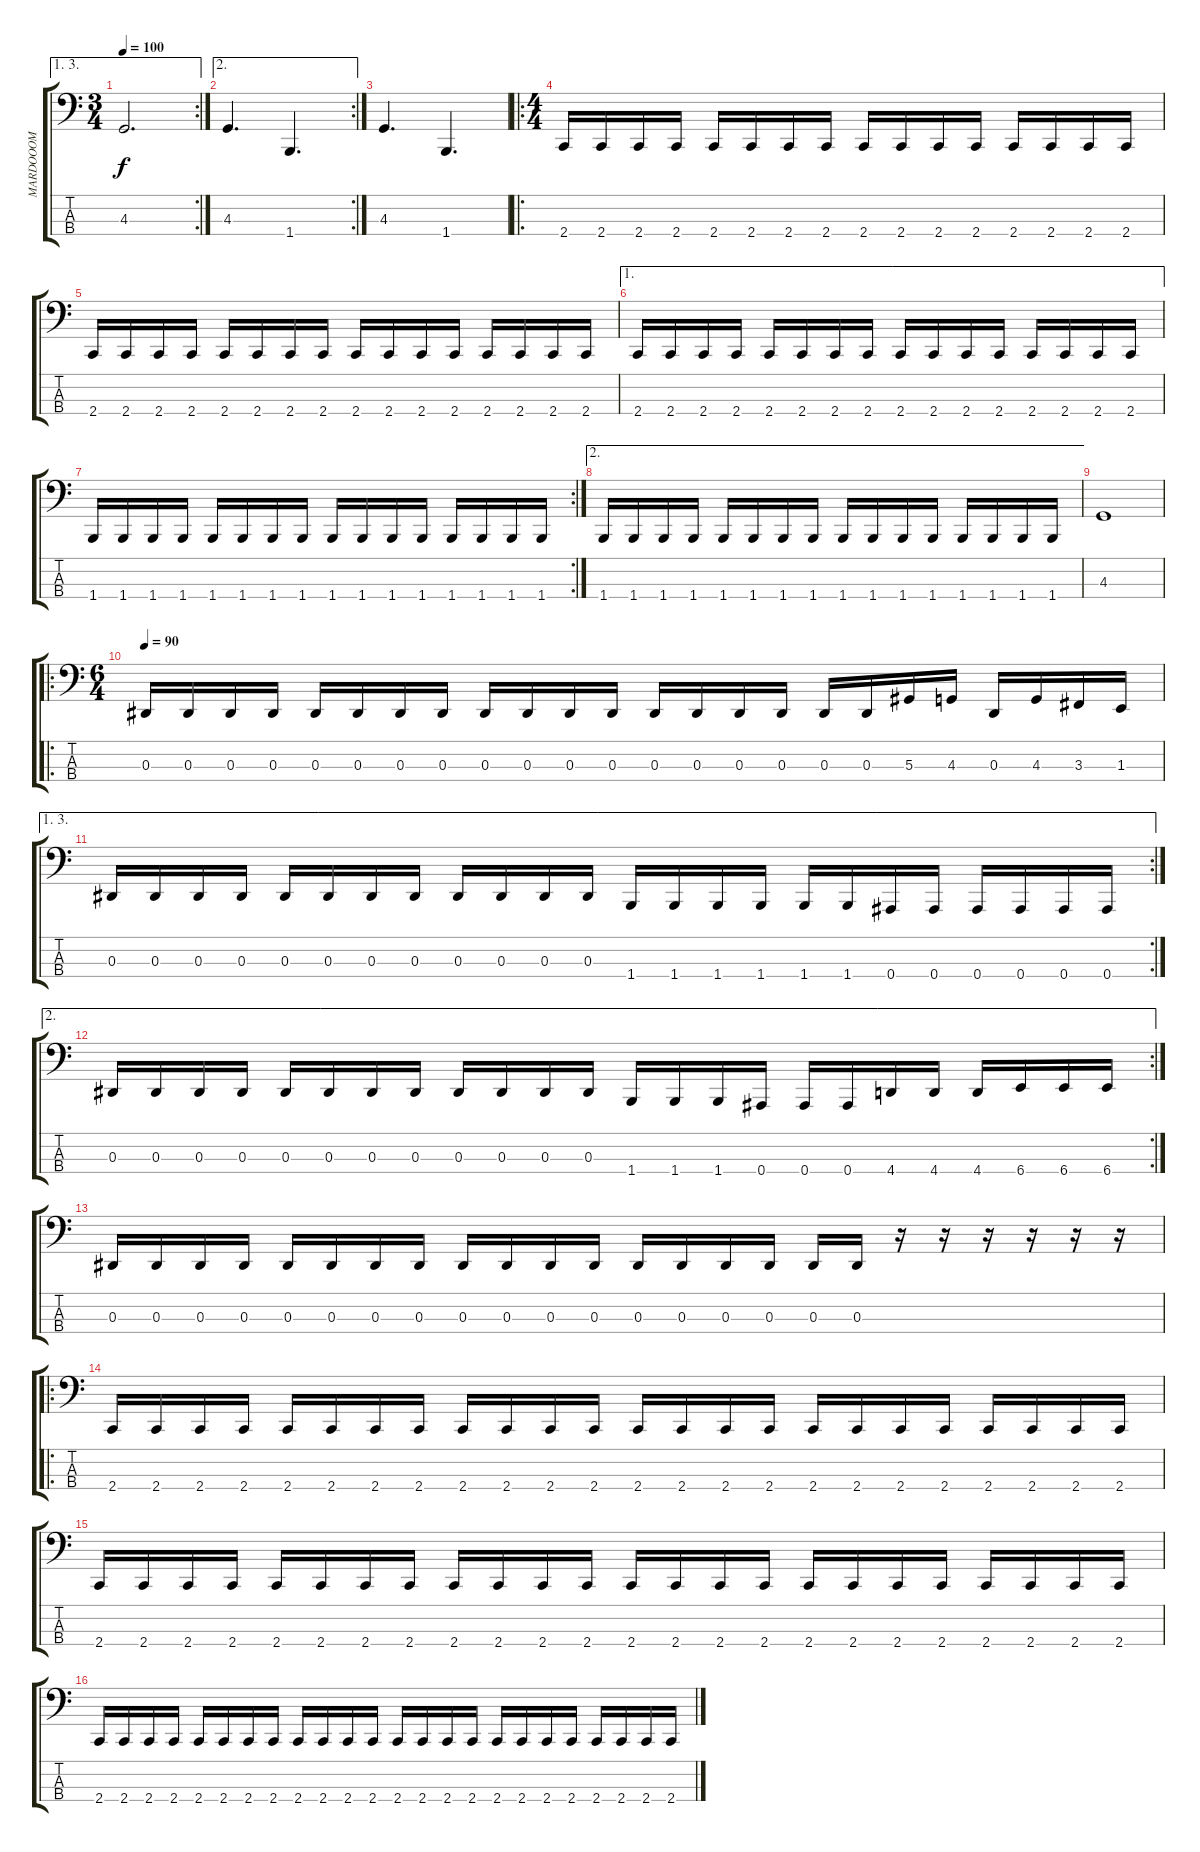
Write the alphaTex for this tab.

\track ("MARDOOOM" "MARDOOOM") {instrument electricbassfinger}
\staff {score tabs}
\tuning (Db2 Ab1 Eb1 Bb0) {hide}
\ae (1 3)
\rc 2
\ts (3 4)
\tempo 100
\clef f4
\ks c
4.3.2{d dy f} |
\ae 2
\rc 2
4.3.4{d} 1.4.4{d} |
4.3.4{d} 1.4.4{d} |
\ro
\ts (4 4)
2.4.16 2.4.16 2.4.16 2.4.16 2.4.16 2.4.16 2.4.16 2.4.16 2.4.16 2.4.16 2.4.16 2.4.16 2.4.16 2.4.16 2.4.16 2.4.16 |
2.4.16 2.4.16 2.4.16 2.4.16 2.4.16 2.4.16 2.4.16 2.4.16 2.4.16 2.4.16 2.4.16 2.4.16 2.4.16 2.4.16 2.4.16 2.4.16 |
\ae 1
2.4.16 2.4.16 2.4.16 2.4.16 2.4.16 2.4.16 2.4.16 2.4.16 2.4.16 2.4.16 2.4.16 2.4.16 2.4.16 2.4.16 2.4.16 2.4.16 |
\rc 2
1.4.16 1.4.16 1.4.16 1.4.16 1.4.16 1.4.16 1.4.16 1.4.16 1.4.16 1.4.16 1.4.16 1.4.16 1.4.16 1.4.16 1.4.16 1.4.16 |
\ae 2
1.4.16 1.4.16 1.4.16 1.4.16 1.4.16 1.4.16 1.4.16 1.4.16 1.4.16 1.4.16 1.4.16 1.4.16 1.4.16 1.4.16 1.4.16 1.4.16 |
4.3.1 |
\ro
\ts (6 4)
\tempo 90
0.3.16 0.3.16 0.3.16 0.3.16 0.3.16 0.3.16 0.3.16 0.3.16 0.3.16 0.3.16 0.3.16 0.3.16 0.3.16 0.3.16 0.3.16 0.3.16 0.3.16 0.3.16 5.3.16 4.3.16 0.3.16 4.3.16 3.3.16 1.3.16 |
\ae (1 3)
\rc 2
0.3.16 0.3.16 0.3.16 0.3.16 0.3.16 0.3.16 0.3.16 0.3.16 0.3.16 0.3.16 0.3.16 0.3.16 1.4.16 1.4.16 1.4.16 1.4.16 1.4.16 1.4.16 0.4.16 0.4.16 0.4.16 0.4.16 0.4.16 0.4.16 |
\ae 2
\rc 2
0.3.16 0.3.16 0.3.16 0.3.16 0.3.16 0.3.16 0.3.16 0.3.16 0.3.16 0.3.16 0.3.16 0.3.16 1.4.16 1.4.16 1.4.16 0.4.16 0.4.16 0.4.16 4.4.16 4.4.16 4.4.16 6.4.16 6.4.16 6.4.16 |
0.3.16 0.3.16 0.3.16 0.3.16 0.3.16 0.3.16 0.3.16 0.3.16 0.3.16 0.3.16 0.3.16 0.3.16 0.3.16 0.3.16 0.3.16 0.3.16 0.3.16 0.3.16 r.16 r.16 r.16 r.16 r.16 r.16 |
\ro
2.4.16 2.4.16 2.4.16 2.4.16 2.4.16 2.4.16 2.4.16 2.4.16 2.4.16 2.4.16 2.4.16 2.4.16 2.4.16 2.4.16 2.4.16 2.4.16 2.4.16 2.4.16 2.4.16 2.4.16 2.4.16 2.4.16 2.4.16 2.4.16 |
2.4.16 2.4.16 2.4.16 2.4.16 2.4.16 2.4.16 2.4.16 2.4.16 2.4.16 2.4.16 2.4.16 2.4.16 2.4.16 2.4.16 2.4.16 2.4.16 2.4.16 2.4.16 2.4.16 2.4.16 2.4.16 2.4.16 2.4.16 2.4.16 |
2.4.16 2.4.16 2.4.16 2.4.16 2.4.16 2.4.16 2.4.16 2.4.16 2.4.16 2.4.16 2.4.16 2.4.16 2.4.16 2.4.16 2.4.16 2.4.16 2.4.16 2.4.16 2.4.16 2.4.16 2.4.16 2.4.16 2.4.16 2.4.16
